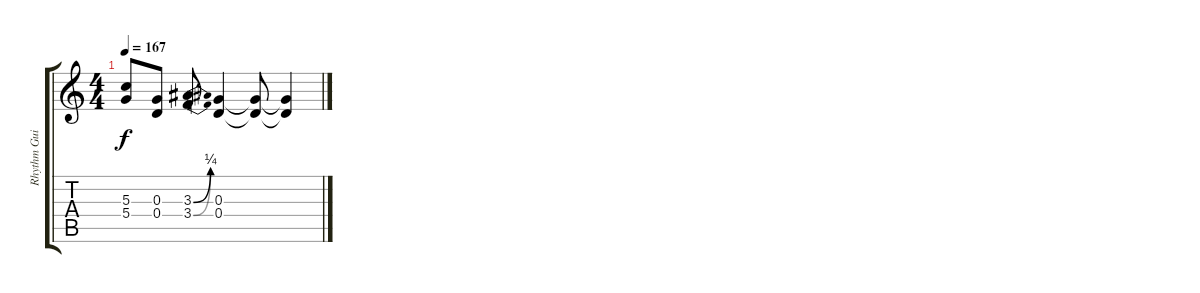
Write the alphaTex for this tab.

\track ("Rhythm Guitar 1" "Rhythm Gui") {instrument overdrivenguitar}
\staff {score tabs}
\tuning (E4 B3 G3 D3 A2 E2) {hide}
\ts (4 4)
\tempo 167
\clef g2
\ks c
(5.3 5.4).8{dy f} (0.3 0.4).8 (3.3{be (bend 0 0 60 1)} 3.4{be (bend 0 0 60 1)}).8 (0.3 0.4).4 (0.3{t} 0.4{t}).8 (0.3{t} 0.4{t}).4
